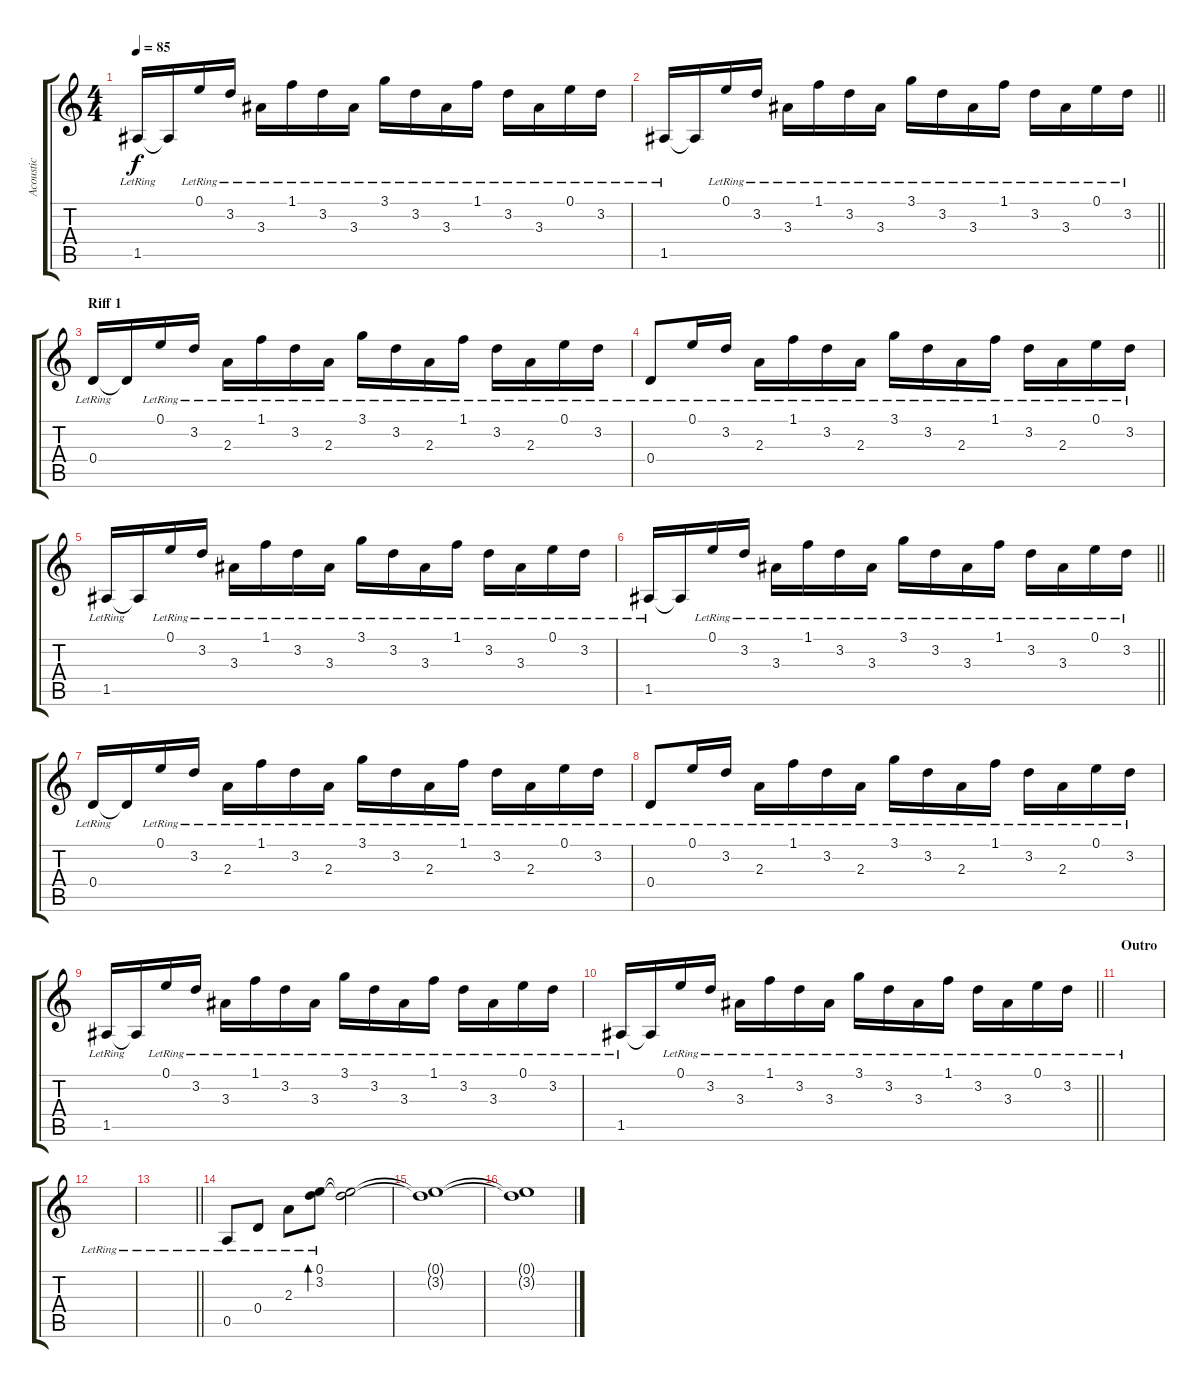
\track ("Acoustic" "Acoustic") {instrument acousticguitarsteel}
\staff {score tabs}
\tuning (E4 B3 G3 D3 A2 D2) {hide}
\ts (4 4)
\tempo 85
\clef g2
\ks c
1.5{lr}.16{dy f} 1.5{t}.16 0.1{lr}.16 3.2{lr}.16 3.3{lr}.16 1.1{lr}.16 3.2{lr}.16 3.3{lr}.16 3.1{lr}.16 3.2{lr}.16 3.3{lr}.16 1.1{lr}.16 3.2{lr}.16 3.3{lr}.16 0.1{lr}.16 3.2{lr}.16 |
\barLineRight lightlight
1.5{lr}.16 1.5{t}.16 0.1{lr}.16 3.2{lr}.16 3.3{lr}.16 1.1{lr}.16 3.2{lr}.16 3.3{lr}.16 3.1{lr}.16 3.2{lr}.16 3.3{lr}.16 1.1{lr}.16 3.2{lr}.16 3.3{lr}.16 0.1{lr}.16 3.2{lr}.16 |
\section ("" "Riff 1")
0.4{lr}.16 0.4{t}.16 0.1{lr}.16 3.2{lr}.16 2.3{lr}.16 1.1{lr}.16 3.2{lr}.16 2.3{lr}.16 3.1{lr}.16 3.2{lr}.16 2.3{lr}.16 1.1{lr}.16 3.2{lr}.16 2.3{lr}.16 0.1{lr}.16 3.2{lr}.16 |
0.4{lr}.8 0.1{lr}.16 3.2{lr}.16 2.3{lr}.16 1.1{lr}.16 3.2{lr}.16 2.3{lr}.16 3.1{lr}.16 3.2{lr}.16 2.3{lr}.16 1.1{lr}.16 3.2{lr}.16 2.3{lr}.16 0.1{lr}.16 3.2{lr}.16 |
1.5{lr}.16 1.5{t}.16 0.1{lr}.16 3.2{lr}.16 3.3{lr}.16 1.1{lr}.16 3.2{lr}.16 3.3{lr}.16 3.1{lr}.16 3.2{lr}.16 3.3{lr}.16 1.1{lr}.16 3.2{lr}.16 3.3{lr}.16 0.1{lr}.16 3.2{lr}.16 |
\barLineRight lightlight
1.5{lr}.16 1.5{t}.16 0.1{lr}.16 3.2{lr}.16 3.3{lr}.16 1.1{lr}.16 3.2{lr}.16 3.3{lr}.16 3.1{lr}.16 3.2{lr}.16 3.3{lr}.16 1.1{lr}.16 3.2{lr}.16 3.3{lr}.16 0.1{lr}.16 3.2{lr}.16 |
0.4{lr}.16 0.4{t}.16 0.1{lr}.16 3.2{lr}.16 2.3{lr}.16 1.1{lr}.16 3.2{lr}.16 2.3{lr}.16 3.1{lr}.16 3.2{lr}.16 2.3{lr}.16 1.1{lr}.16 3.2{lr}.16 2.3{lr}.16 0.1{lr}.16 3.2{lr}.16 |
0.4{lr}.8 0.1{lr}.16 3.2{lr}.16 2.3{lr}.16 1.1{lr}.16 3.2{lr}.16 2.3{lr}.16 3.1{lr}.16 3.2{lr}.16 2.3{lr}.16 1.1{lr}.16 3.2{lr}.16 2.3{lr}.16 0.1{lr}.16 3.2{lr}.16 |
1.5{lr}.16 1.5{t}.16 0.1{lr}.16 3.2{lr}.16 3.3{lr}.16 1.1{lr}.16 3.2{lr}.16 3.3{lr}.16 3.1{lr}.16 3.2{lr}.16 3.3{lr}.16 1.1{lr}.16 3.2{lr}.16 3.3{lr}.16 0.1{lr}.16 3.2{lr}.16 |
\barLineRight lightlight
1.5{lr}.16 1.5{t}.16 0.1{lr}.16 3.2{lr}.16 3.3{lr}.16 1.1{lr}.16 3.2{lr}.16 3.3{lr}.16 3.1{lr}.16 3.2{lr}.16 3.3{lr}.16 1.1{lr}.16 3.2{lr}.16 3.3{lr}.16 0.1{lr}.16 3.2{lr}.16 |
\section ("" "Outro")
|
|
\barLineRight lightlight
|
\section ("" "")
0.5{lr}.8{volume 12} 0.4{lr}.8 2.3{lr}.8 (0.1{lr} 3.2{lr}).8{bd 120} (0.1{t} 3.2{t}).2 |
(0.1{t} 3.2{t}).1 |
(0.1{t} 3.2{t}).1
